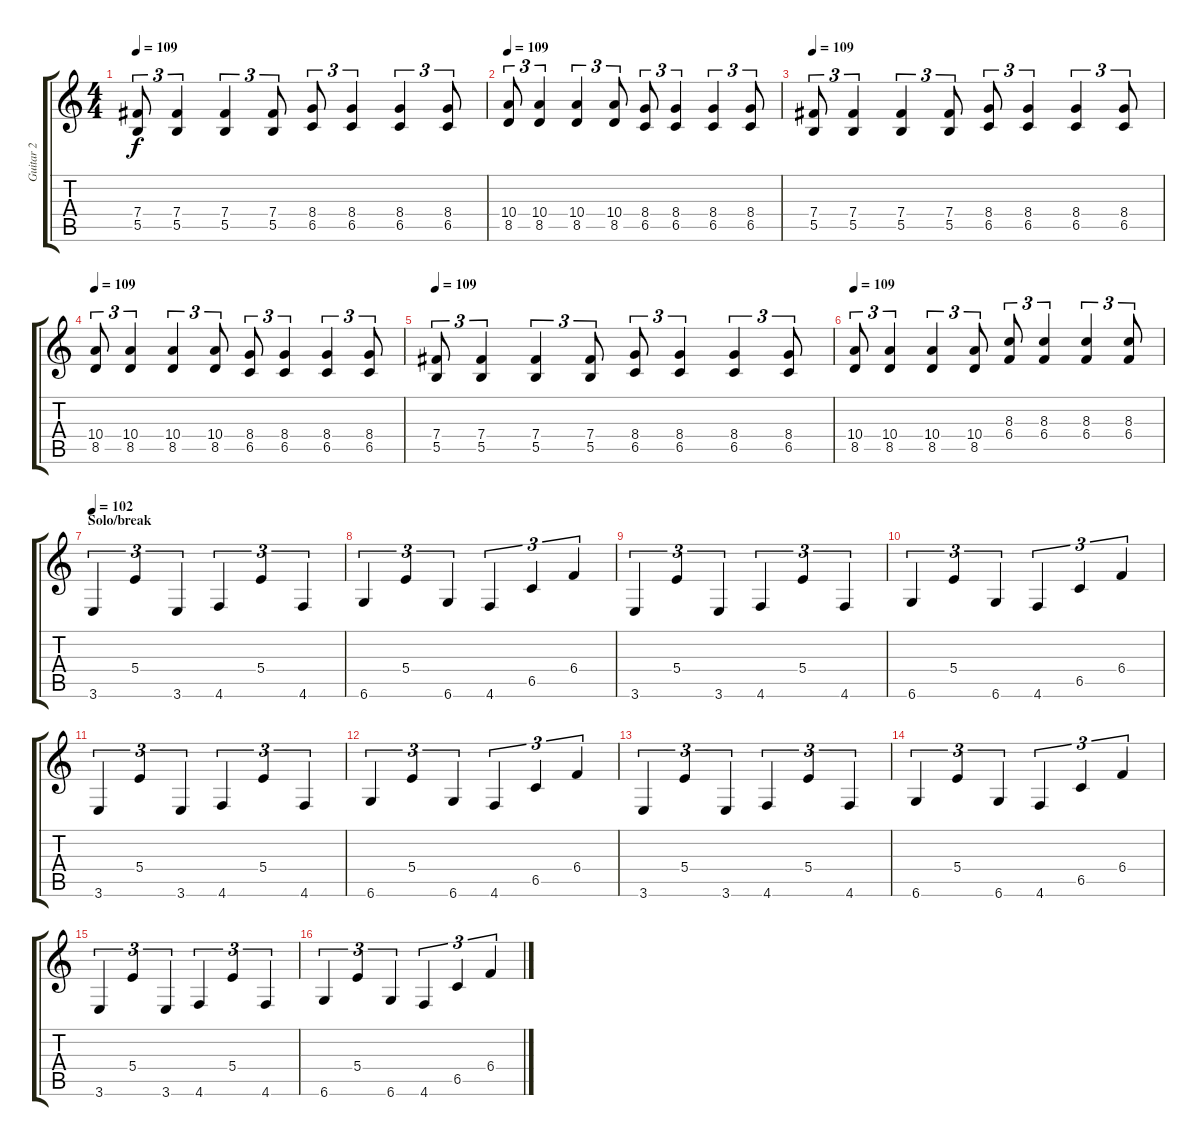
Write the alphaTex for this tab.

\track ("Guitar 2" "Guitar 2") {instrument distortionguitar}
\staff {score tabs}
\tuning (Db4 Ab3 E3 B2 Gb2 Db2) {hide}
\ts (4 4)
\tempo 109
\clef g2
\ks c
(7.4 5.5).8{tu (3 2) dy f} (7.4 5.5).4{tu (3 2)} (7.4 5.5).4{tu (3 2)} (7.4 5.5).8{tu (3 2)} (8.4 6.5).8{tu (3 2)} (8.4 6.5).4{tu (3 2)} (8.4 6.5).4{tu (3 2)} (8.4 6.5).8{tu (3 2)} |
\tempo 109
(10.4 8.5).8{tu (3 2)} (10.4 8.5).4{tu (3 2)} (10.4 8.5).4{tu (3 2)} (10.4 8.5).8{tu (3 2)} (8.4 6.5).8{tu (3 2)} (8.4 6.5).4{tu (3 2)} (8.4 6.5).4{tu (3 2)} (8.4 6.5).8{tu (3 2)} |
\tempo 109
(7.4 5.5).8{tu (3 2)} (7.4 5.5).4{tu (3 2)} (7.4 5.5).4{tu (3 2)} (7.4 5.5).8{tu (3 2)} (8.4 6.5).8{tu (3 2)} (8.4 6.5).4{tu (3 2)} (8.4 6.5).4{tu (3 2)} (8.4 6.5).8{tu (3 2)} |
\tempo 109
(10.4 8.5).8{tu (3 2)} (10.4 8.5).4{tu (3 2)} (10.4 8.5).4{tu (3 2)} (10.4 8.5).8{tu (3 2)} (8.4 6.5).8{tu (3 2)} (8.4 6.5).4{tu (3 2)} (8.4 6.5).4{tu (3 2)} (8.4 6.5).8{tu (3 2)} |
\tempo 109
(7.4 5.5).8{tu (3 2)} (7.4 5.5).4{tu (3 2)} (7.4 5.5).4{tu (3 2)} (7.4 5.5).8{tu (3 2)} (8.4 6.5).8{tu (3 2)} (8.4 6.5).4{tu (3 2)} (8.4 6.5).4{tu (3 2)} (8.4 6.5).8{tu (3 2)} |
\tempo 109
(10.4 8.5).8{tu (3 2)} (10.4 8.5).4{tu (3 2)} (10.4 8.5).4{tu (3 2)} (10.4 8.5).8{tu (3 2)} (8.3 6.4).8{tu (3 2)} (8.3 6.4).4{tu (3 2)} (8.3 6.4).4{tu (3 2)} (8.3 6.4).8{tu (3 2)} |
\section ("" "Solo/break")
\tempo 102
3.6.4{tu (3 2)} 5.4.4{tu (3 2)} 3.6.4{tu (3 2)} 4.6.4{tu (3 2)} 5.4.4{tu (3 2)} 4.6.4{tu (3 2)} |
6.6.4{tu (3 2)} 5.4.4{tu (3 2)} 6.6.4{tu (3 2)} 4.6.4{tu (3 2)} 6.5.4{tu (3 2)} 6.4.4{tu (3 2)} |
3.6.4{tu (3 2)} 5.4.4{tu (3 2)} 3.6.4{tu (3 2)} 4.6.4{tu (3 2)} 5.4.4{tu (3 2)} 4.6.4{tu (3 2)} |
6.6.4{tu (3 2)} 5.4.4{tu (3 2)} 6.6.4{tu (3 2)} 4.6.4{tu (3 2)} 6.5.4{tu (3 2)} 6.4.4{tu (3 2)} |
3.6.4{tu (3 2)} 5.4.4{tu (3 2)} 3.6.4{tu (3 2)} 4.6.4{tu (3 2)} 5.4.4{tu (3 2)} 4.6.4{tu (3 2)} |
6.6.4{tu (3 2)} 5.4.4{tu (3 2)} 6.6.4{tu (3 2)} 4.6.4{tu (3 2)} 6.5.4{tu (3 2)} 6.4.4{tu (3 2)} |
3.6.4{tu (3 2)} 5.4.4{tu (3 2)} 3.6.4{tu (3 2)} 4.6.4{tu (3 2)} 5.4.4{tu (3 2)} 4.6.4{tu (3 2)} |
6.6.4{tu (3 2)} 5.4.4{tu (3 2)} 6.6.4{tu (3 2)} 4.6.4{tu (3 2)} 6.5.4{tu (3 2)} 6.4.4{tu (3 2)} |
3.6.4{tu (3 2)} 5.4.4{tu (3 2)} 3.6.4{tu (3 2)} 4.6.4{tu (3 2)} 5.4.4{tu (3 2)} 4.6.4{tu (3 2)} |
6.6.4{tu (3 2)} 5.4.4{tu (3 2)} 6.6.4{tu (3 2)} 4.6.4{tu (3 2)} 6.5.4{tu (3 2)} 6.4.4{tu (3 2)}
